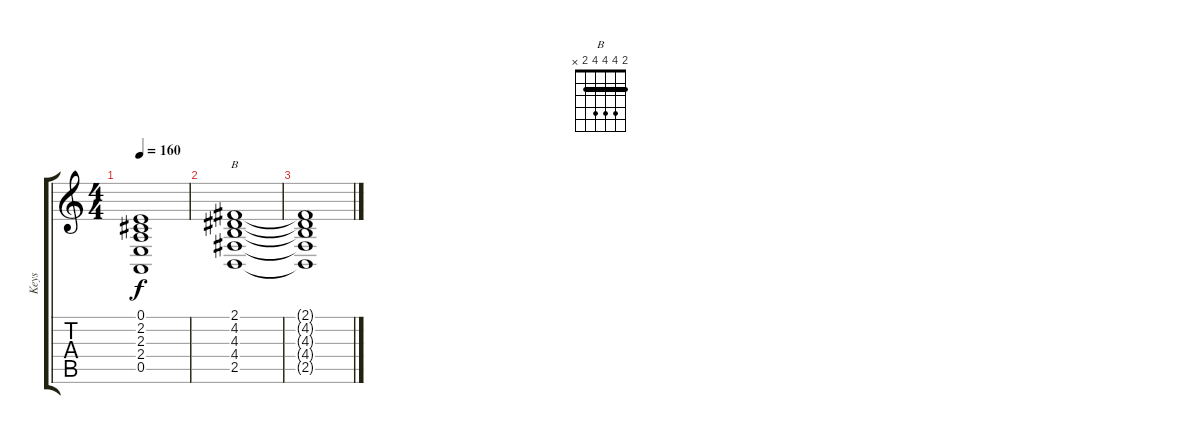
\track ("Keys" "Keys") {instrument stringensemble1}
\staff {score tabs}
\tuning (E4 B3 G3 D3 A2 E2) {hide}
\chord ("B" 2 4 4 4 2 x) {barre 2}
\ts (4 4)
\tempo 160
\clef g2
\ks c
(0.1{t} 2.2{t} 2.3{t} 2.4{t} 0.5{t}).1{dy f} |
(2.1 4.2 4.3 4.4 2.5).1{ch "B"} |
(2.1{t} 4.2{t} 4.3{t} 4.4{t} 2.5{t}).1
